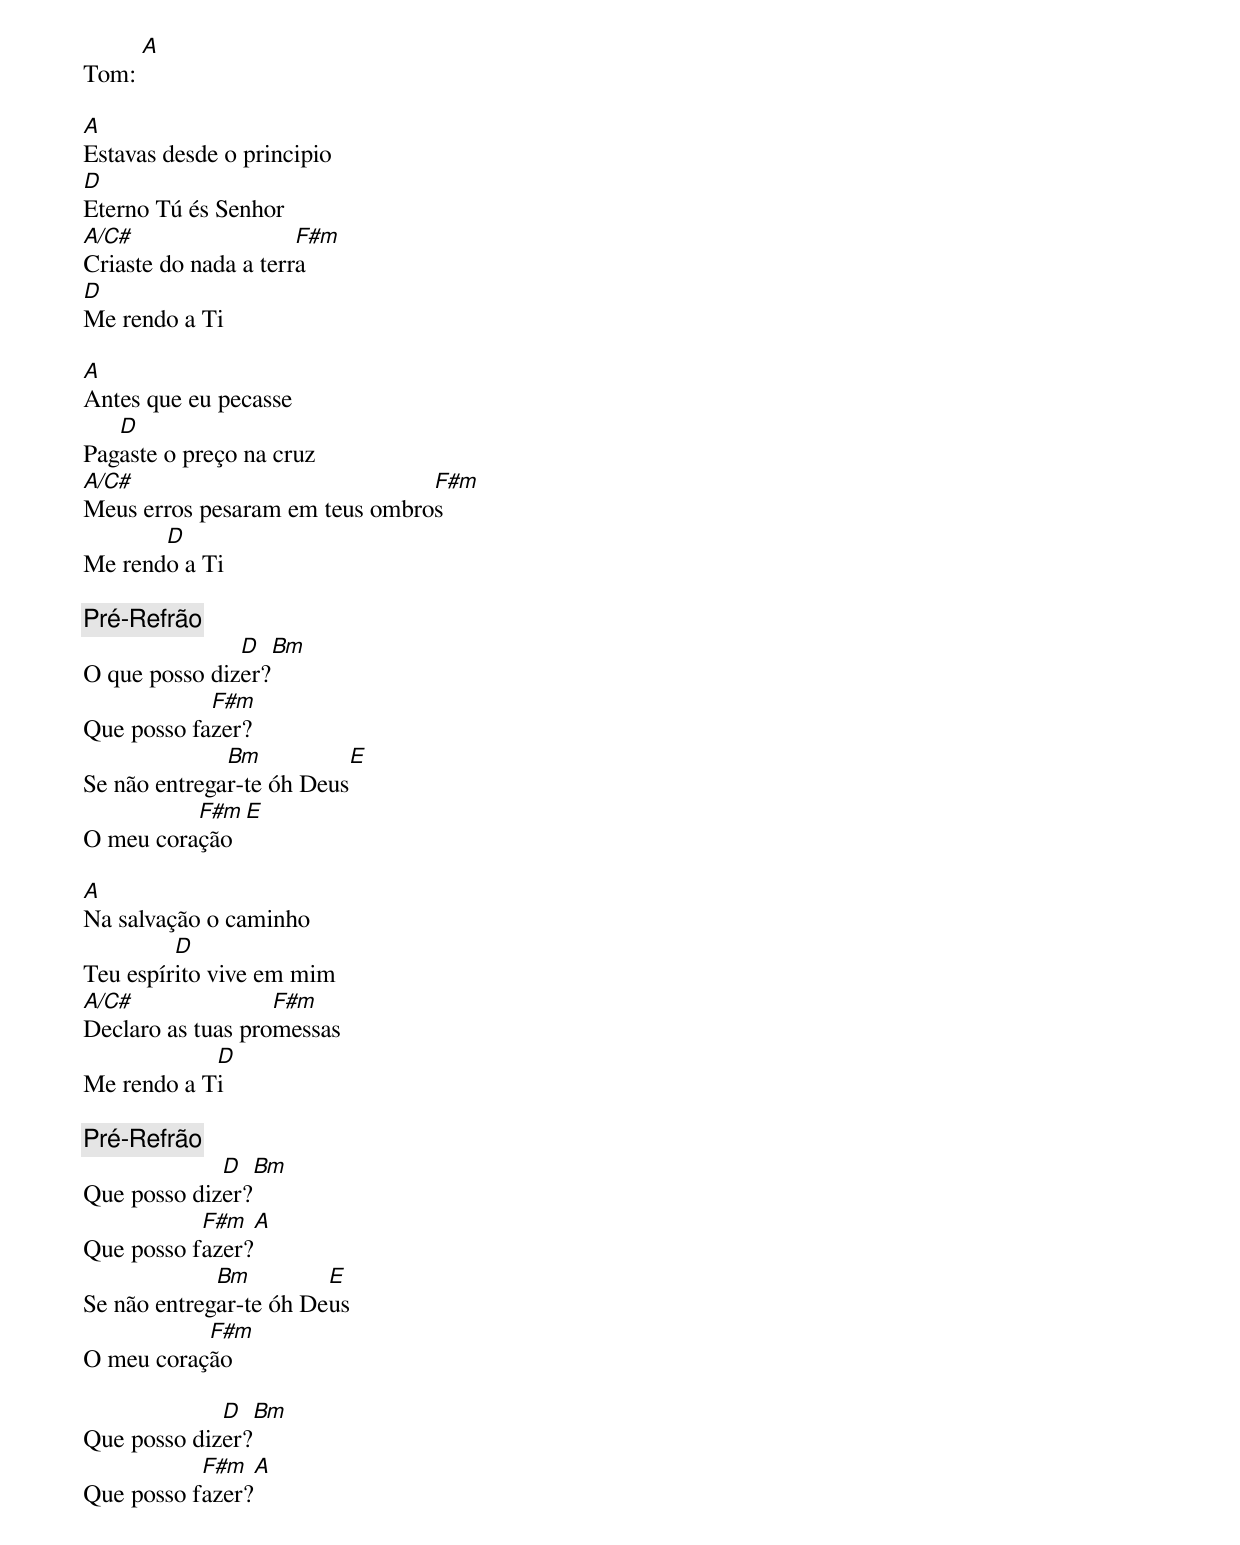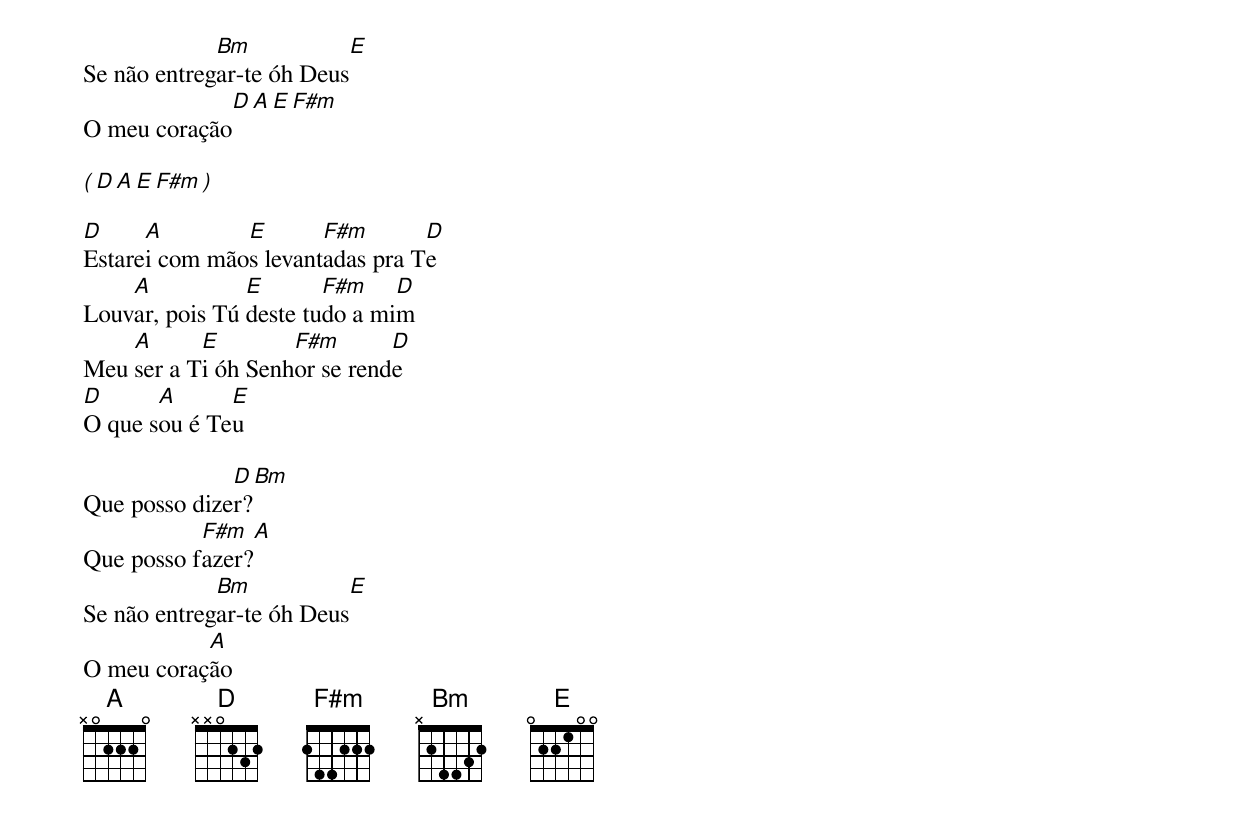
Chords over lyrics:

Tom: [A]

A
Estavas desde o principio
D
Eterno Tú és Senhor
A/C#                  F#m
Criaste do nada a terra
D
Me rendo a Ti

A
Antes que eu pecasse
   D
Pagaste o preço na cruz
A/C#                            F#m
Meus erros pesaram em teus ombros
       D
Me rendo a Ti

[Pré-Refrão]
               D   Bm
O que posso dizer?
            F#m
Que posso fazer?
              Bm          E
Se não entregar-te óh Deus
          F#m  E
O meu coração

A
Na salvação o caminho
         D
Teu espírito vive em mim
A/C#               F#m
Declaro as tuas promessas
            D
Me rendo a Ti

[Pré-Refrão]
             D   Bm
Que posso dizer?
           F#m   A
Que posso fazer?
             Bm         E
Se não entregar-te óh Deus
           F#m
O meu coração

             D   Bm
Que posso dizer?
           F#m   A
Que posso fazer?
             Bm            E
Se não entregar-te óh Deus
              D  A  E  F#m
O meu coração

( D  A  E  F#m )

D     A        E       F#m       D
Estarei com mãos levantadas pra Te
    A           E       F#m    D
Louvar, pois Tú deste tudo a mim
    A      E        F#m       D
Meu ser a Ti óh Senhor se rende
D      A      E
O que sou é Teu

              D  Bm
Que posso dizer?
           F#m   A
Que posso fazer?
             Bm            E
Se não entregar-te óh Deus
           A
O meu coração
